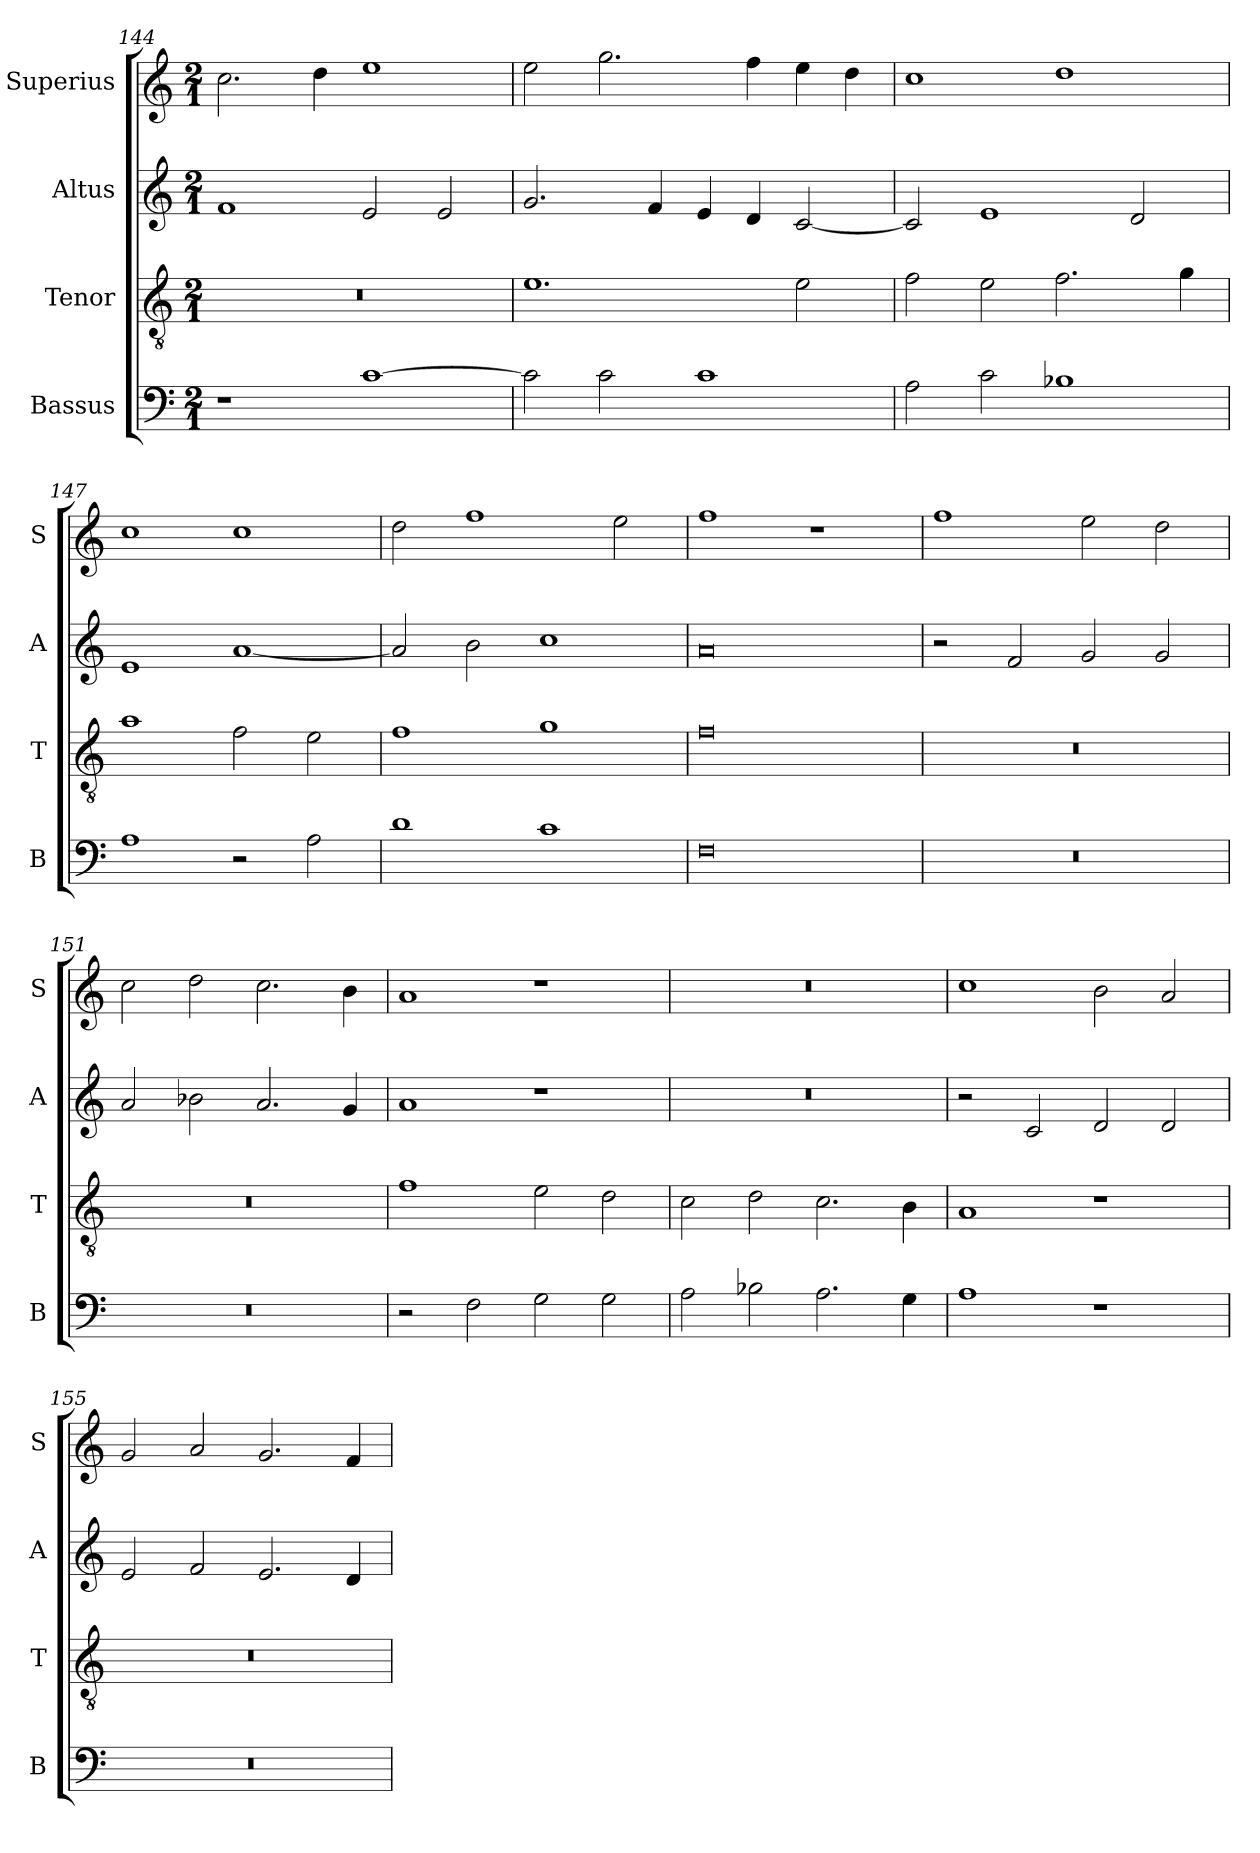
**kern	**kern	**kern	**kern
*part4	*part3	*part2	*part1
*staff4	*staff3	*staff2	*staff1
*I"Bassus	*I"Tenor	*I"Altus	*I"Superius
*I'B	*I'T	*I'A	*I'S
*clefF4	*clefGv2	*clefG2	*clefG2
*k[]	*k[]	*k[]	*k[]
*C:	*C:	*C:	*C:
*M2/1	*M2/1	*M2/1	*M2/1
=144	=144	=144	=144
1r	0r	1f	2.cc
.	.	.	4dd
[1c	.	2e	1ee
.	.	2e	.
=145	=145	=145	=145
2c]	1.e	2.g	2ee
2c	.	.	2.gg
.	.	4f	.
1c	.	4e	.
.	.	4d	4ff
.	2e	[2c	4ee
.	.	.	4dd
=146	=146	=146	=146
2A	2f	2c]	1cc
2c	2e	1e	.
1B-X	2.f	.	1dd
.	.	2d	.
.	4g	.	.
=147	=147	=147	=147
1A	1a	1e	1cc
2r	2f	[1a	1cc
2A	2e	.	.
=148	=148	=148	=148
1d	1f	2a]	2dd
.	.	2b	1ff
1c	1g	1cc	.
.	.	.	2ee
=149	=149	=149	=149
0F	0f	0a	1ff
.	.	.	1r
=150	=150	=150	=150
0r	0r	2r	1ff
.	.	2f	.
.	.	2g	2ee
.	.	2g	2dd
=151	=151	=151	=151
0r	0r	2a	2cc
.	.	2b-X	2dd
.	.	2.a	2.cc
.	.	4g	4b
=152	=152	=152	=152
2r	1f	1a	1a
2F	.	.	.
2G	2e	1r	1r
2G	2d	.	.
=153	=153	=153	=153
2A	2c	0r	0r
2B-X	2d	.	.
2.A	2.c	.	.
4G	4B	.	.
=154	=154	=154	=154
1A	1A	2r	1cc
.	.	2c	.
1r	1r	2d	2b
.	.	2d	2a
=155	=155	=155	=155
0r	0r	2e	2g
.	.	2f	2a
.	.	2.e	2.g
.	.	4d	4f
=	=	=	=
*-	*-	*-	*-
